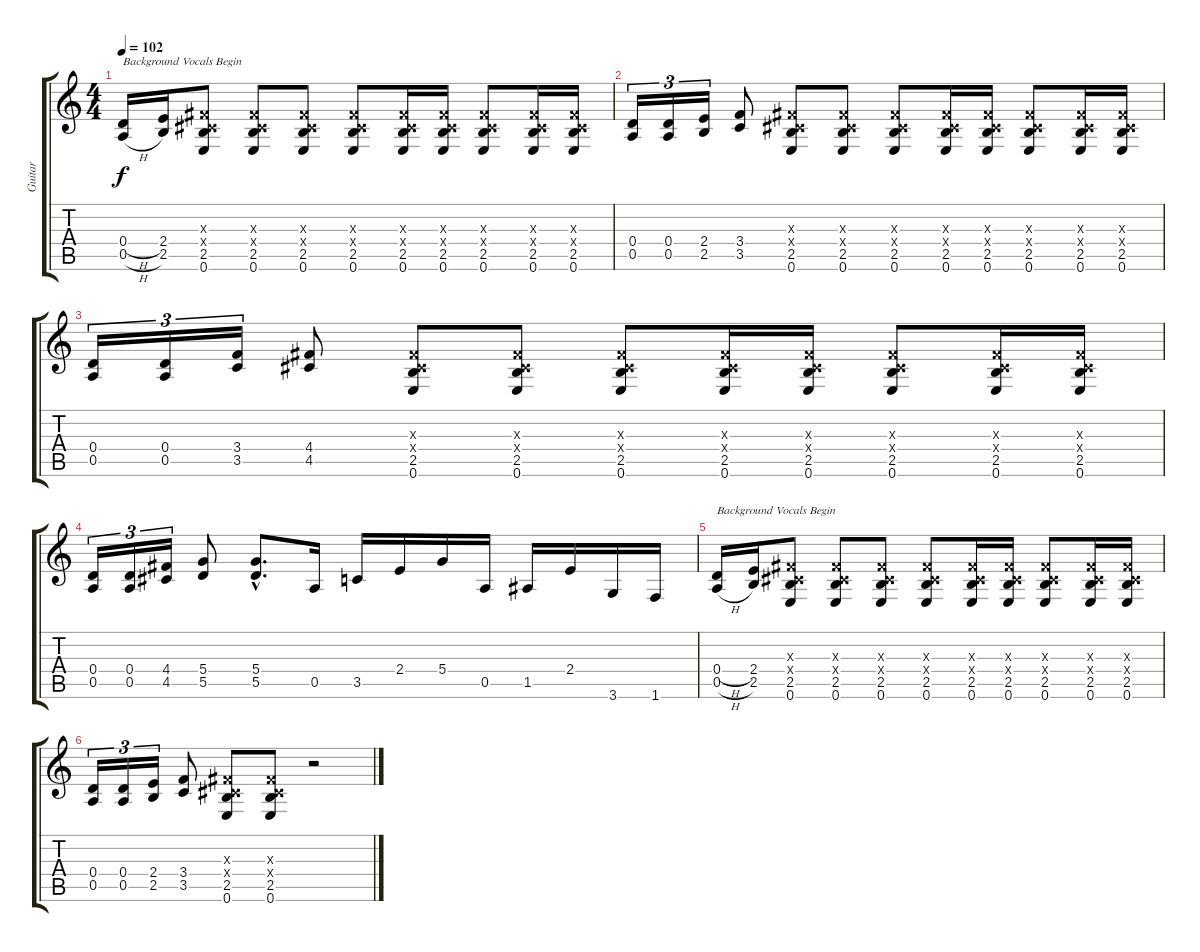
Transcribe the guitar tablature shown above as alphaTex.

\track ("Guitar" "Guitar") {instrument acousticguitarnylon}
\staff {score tabs}
\tuning (E4 B3 G3 D3 A2 E2) {hide}
\ts (4 4)
\tempo 102
\clef g2
\ks c
(0.4{h} 0.5{h}).16{txt "Background Vocals Begin" dy f} (2.4 2.5).16 (-1.3{x} -1.4{x} 2.5 0.6).8 (-1.3{x} -1.4{x} 2.5 0.6).8 (-1.3{x} -1.4{x} 2.5 0.6).8 (-1.3{x} -1.4{x} 2.5 0.6).8 (-1.3{x} -1.4{x} 2.5 0.6).16 (-1.3{x} -1.4{x} 2.5 0.6).16 (-1.3{x} -1.4{x} 2.5 0.6).8 (-1.3{x} -1.4{x} 2.5 0.6).16 (-1.3{x} -1.4{x} 2.5 0.6).16 |
(0.4 0.5).16{tu (3 2)} (0.4 0.5).16{tu (3 2)} (2.4 2.5).16{tu (3 2)} (3.4 3.5).8 (-1.3{x} -1.4{x} 2.5 0.6).8 (-1.3{x} -1.4{x} 2.5 0.6).8 (-1.3{x} -1.4{x} 2.5 0.6).8 (-1.3{x} -1.4{x} 2.5 0.6).16 (-1.3{x} -1.4{x} 2.5 0.6).16 (-1.3{x} -1.4{x} 2.5 0.6).8 (-1.3{x} -1.4{x} 2.5 0.6).16 (-1.3{x} -1.4{x} 2.5 0.6).16 |
(0.4 0.5).16{tu (3 2)} (0.4 0.5).16{tu (3 2)} (3.4 3.5).16{tu (3 2)} (4.4 4.5).8 (-1.3{x} -1.4{x} 2.5 0.6).8 (-1.3{x} -1.4{x} 2.5 0.6).8 (-1.3{x} -1.4{x} 2.5 0.6).8 (-1.3{x} -1.4{x} 2.5 0.6).16 (-1.3{x} -1.4{x} 2.5 0.6).16 (-1.3{x} -1.4{x} 2.5 0.6).8 (-1.3{x} -1.4{x} 2.5 0.6).16 (-1.3{x} -1.4{x} 2.5 0.6).16 |
(0.4 0.5).16{tu (3 2)} (0.4 0.5).16{tu (3 2)} (4.4 4.5).16{tu (3 2)} (5.4 5.5).8 (5.4{hac} 5.5{hac}).8{d} 0.5.16 3.5.16 2.4.16 5.4.16 0.5.16 1.5.16 2.4.16 3.6.16 1.6.16 |
(0.4{h} 0.5{h}).16{txt "Background Vocals Begin"} (2.4 2.5).16 (-1.3{x} -1.4{x} 2.5 0.6).8 (-1.3{x} -1.4{x} 2.5 0.6).8 (-1.3{x} -1.4{x} 2.5 0.6).8 (-1.3{x} -1.4{x} 2.5 0.6).8 (-1.3{x} -1.4{x} 2.5 0.6).16 (-1.3{x} -1.4{x} 2.5 0.6).16 (-1.3{x} -1.4{x} 2.5 0.6).8 (-1.3{x} -1.4{x} 2.5 0.6).16 (-1.3{x} -1.4{x} 2.5 0.6).16 |
(0.4 0.5).16{tu (3 2)} (0.4 0.5).16{tu (3 2)} (2.4 2.5).16{tu (3 2)} (3.4 3.5).8 (-1.3{x} -1.4{x} 2.5 0.6).8 (-1.3{x} -1.4{x} 2.5 0.6).8 r.2
